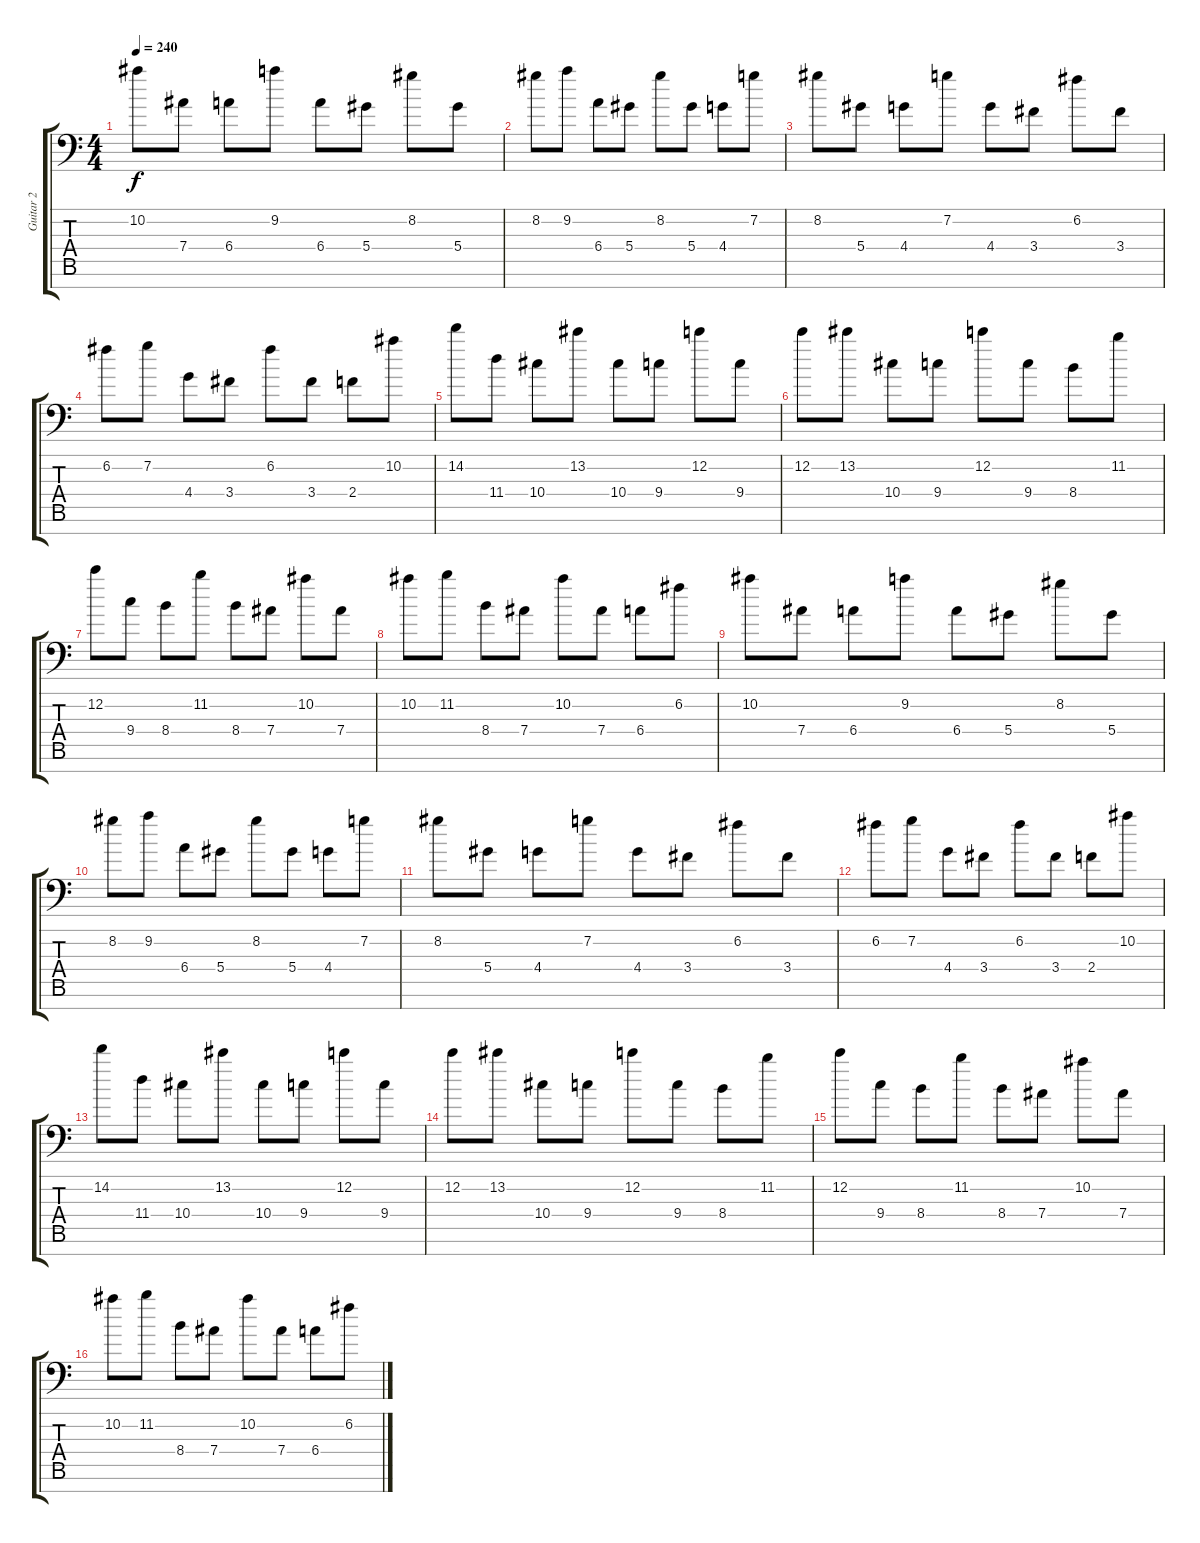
\track ("Guitar 2" "Guitar 2") {instrument overdrivenguitar}
\staff {score tabs}
\tuning (F4 C4 Ab3 Eb3 Bb2 F2 Bb1) {hide}
\ts (4 4)
\tempo 240
\clef f4
\ks c
10.2.8{dy f} 7.4.8 6.4.8 9.2.8 6.4.8 5.4.8 8.2.8 5.4.8 |
8.2.8 9.2.8 6.4.8 5.4.8 8.2.8 5.4.8 4.4.8 7.2.8 |
8.2.8 5.4.8 4.4.8 7.2.8 4.4.8 3.4.8 6.2.8 3.4.8 |
6.2.8 7.2.8 4.4.8 3.4.8 6.2.8 3.4.8 2.4.8 10.2.8 |
14.2.8 11.4.8 10.4.8 13.2.8 10.4.8 9.4.8 12.2.8 9.4.8 |
12.2.8 13.2.8 10.4.8 9.4.8 12.2.8 9.4.8 8.4.8 11.2.8 |
12.2.8 9.4.8 8.4.8 11.2.8 8.4.8 7.4.8 10.2.8 7.4.8 |
10.2.8 11.2.8 8.4.8 7.4.8 10.2.8 7.4.8 6.4.8 6.2.8 |
10.2.8 7.4.8 6.4.8 9.2.8 6.4.8 5.4.8 8.2.8 5.4.8 |
8.2.8 9.2.8 6.4.8 5.4.8 8.2.8 5.4.8 4.4.8 7.2.8 |
8.2.8 5.4.8 4.4.8 7.2.8 4.4.8 3.4.8 6.2.8 3.4.8 |
6.2.8 7.2.8 4.4.8 3.4.8 6.2.8 3.4.8 2.4.8 10.2.8 |
14.2.8 11.4.8 10.4.8 13.2.8 10.4.8 9.4.8 12.2.8 9.4.8 |
12.2.8 13.2.8 10.4.8 9.4.8 12.2.8 9.4.8 8.4.8 11.2.8 |
12.2.8 9.4.8 8.4.8 11.2.8 8.4.8 7.4.8 10.2.8 7.4.8 |
10.2.8 11.2.8 8.4.8 7.4.8 10.2.8 7.4.8 6.4.8 6.2.8
